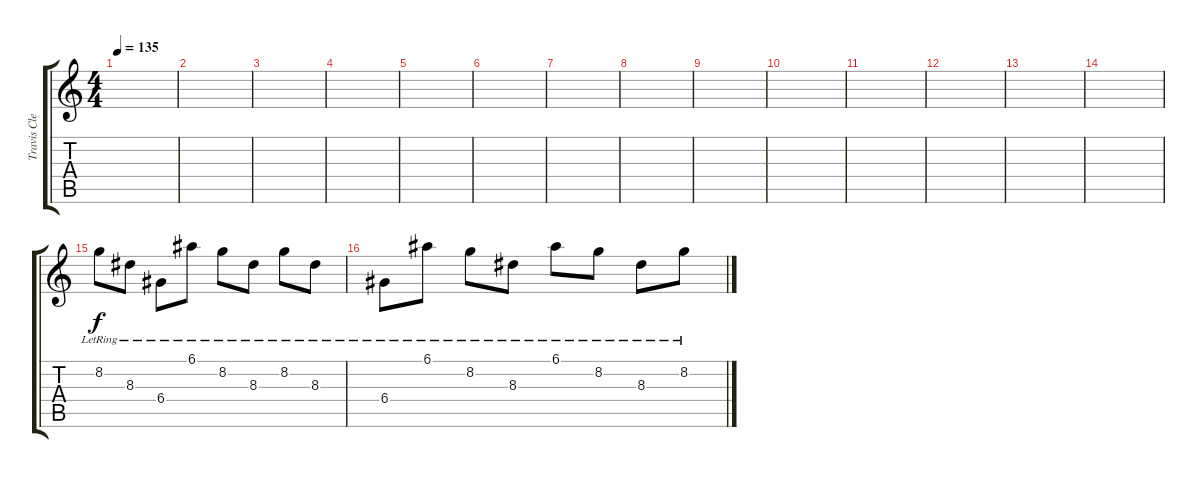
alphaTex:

\track ("Travis Clean" "Travis Cle") {instrument acousticguitarnylon}
\staff {score tabs}
\tuning (E4 B3 G3 D3 A2 E2) {hide}
\ts (4 4)
\tempo 135
\clef g2
\ks c
|
|
|
|
|
|
|
|
|
|
|
|
|
|
8.2{lr}.8 8.3{lr}.8 6.4{lr}.8 6.1{lr}.8 8.2{lr}.8 8.3{lr}.8 8.2{lr}.8 8.3{lr}.8 |
6.4{lr}.8 6.1{lr}.8 8.2{lr}.8 8.3{lr}.8 6.1{lr}.8 8.2{lr}.8 8.3{lr}.8 8.2{lr}.8
